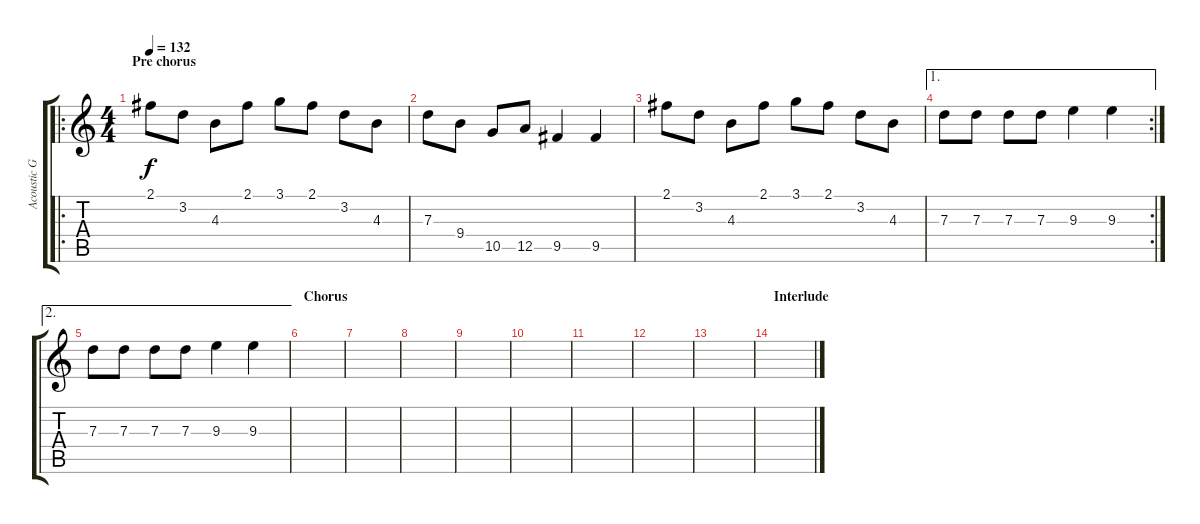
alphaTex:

\track ("Acoustic Guitar " "Acoustic G") {instrument acousticguitarsteel}
\staff {score tabs}
\tuning (E4 B3 G3 D3 A2 E2) {hide}
\ro
\ts (4 4)
\section ("" "Pre chorus")
\tempo 132
\clef g2
\ks c
2.1.8{dy f} 3.2.8 4.3.8 2.1.8 3.1.8 2.1.8 3.2.8 4.3.8 |
7.3.8 9.4.8 10.5.8 12.5.8 9.5.4 9.5.4 |
2.1.8 3.2.8 4.3.8 2.1.8 3.1.8 2.1.8 3.2.8 4.3.8 |
\ae 1
\rc 2
7.3.8 7.3.8 7.3.8 7.3.8 9.3.4 9.3.4 |
\ae 2
7.3.8 7.3.8 7.3.8 7.3.8 9.3.4 9.3.4 |
\section ("" "Chorus")
|
|
|
|
|
|
|
|
\section ("" "Interlude")
